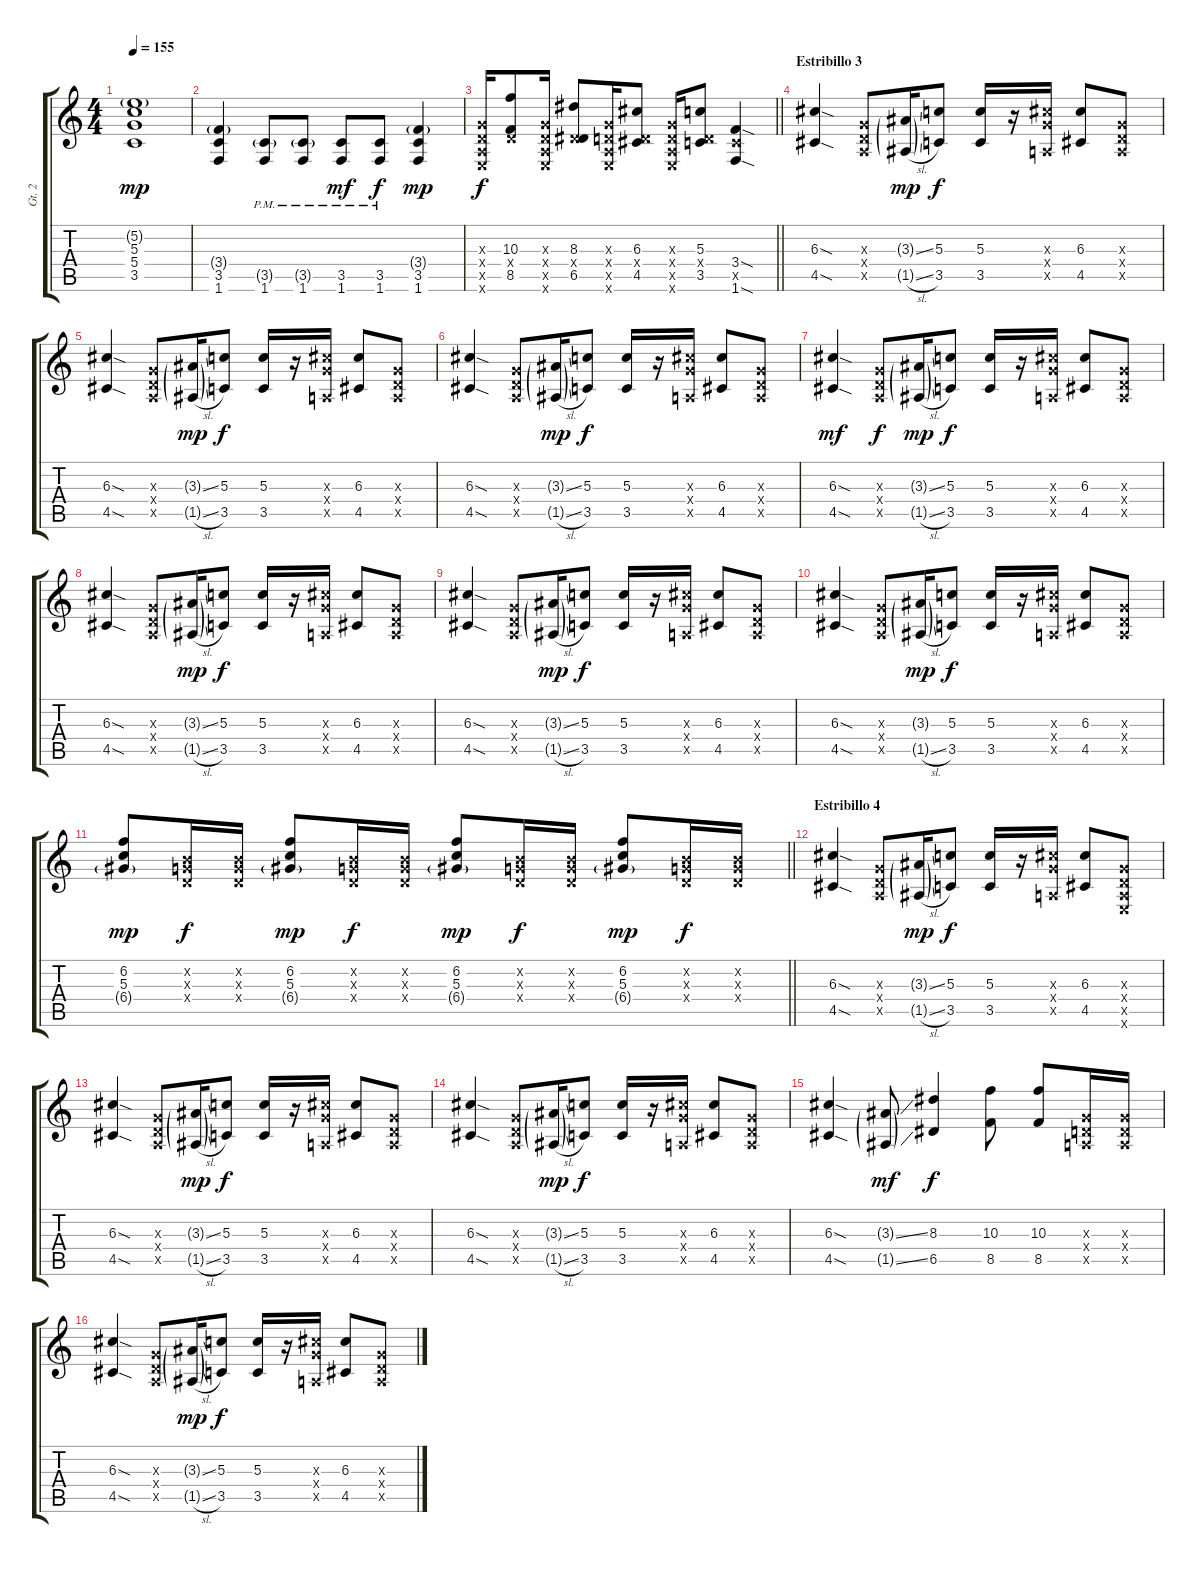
\track ("Gt. 2" "Gt. 2") {instrument overdrivenguitar}
\staff {score tabs}
\tuning (E4 B3 G3 D3 A2 E2) {hide}
\ts (4 4)
\tempo 155
\clef g2
\ks c
(5.2{g} 5.3 5.4 3.5).1{dy mp} |
(3.4{g} 3.5 1.6).4 (3.5{g pm} 1.6{pm}).8 (3.5{g pm} 1.6{pm}).8 (3.5{pm} 1.6{pm}).8{dy mf} (3.5{pm} 1.6{pm}).8{dy f} (3.4{g} 3.5 1.6).4{dy mp} |
\barLineRight lightlight
(0.3{x} 0.4{x} 0.5{x} 0.6{x}).16{dy f} (10.3 0.4{x} 8.5).8 (0.3{x} 0.4{x} 0.5{x} 0.6{x}).16 (8.3 0.4{x} 6.5).8 (0.3{x} 0.4{x} 0.5{x} 0.6{x}).16 (6.3 0.4{x} 4.5).8 (0.3{x} 0.4{x} 0.5{x} 0.6{x}).16 (5.3 0.4{x} 3.5).8 (3.4{sod} 3.5{x} 1.6{sod}).4 |
\section ("" "Estribillo 3")
(6.3{sod} 4.5{sod}).4{volume 8 balance 0} (0.3{x} 0.4{x} 0.5{x}).8 (3.3{ss g} 1.5{sl g}).16{dy mp} (5.3 3.5).8{dy f} (5.3 3.5).16 r.16 (0.3{x} 11.4{x} 0.5{x}).16 (6.3 4.5).8 (0.3{x} 0.4{x} 0.5{x}).8 |
(6.3{sod} 4.5{sod}).4 (0.3{x} 0.4{x} 0.5{x}).8 (3.3{ss g} 1.5{sl g}).16{dy mp} (5.3 3.5).8{dy f} (5.3 3.5).16 r.16 (0.3{x} 11.4{x} 0.5{x}).16 (6.3 4.5).8 (0.3{x} 0.4{x} 0.5{x}).8 |
(6.3{sod} 4.5{sod}).4 (0.3{x} 0.4{x} 0.5{x}).8 (3.3{ss g} 1.5{sl g}).16{dy mp} (5.3 3.5).8{dy f} (5.3 3.5).16 r.16 (0.3{x} 11.4{x} 0.5{x}).16 (6.3 4.5).8 (0.3{x} 0.4{x} 0.5{x}).8 |
(6.3{sod} 4.5{sod}).4{dy mf} (0.3{x} 0.4{x} 0.5{x}).8{dy f} (3.3{ss g} 1.5{sl g}).16{dy mp} (5.3 3.5).8{dy f} (5.3 3.5).16 r.16 (0.3{x} 11.4{x} 0.5{x}).16 (6.3 4.5).8 (0.3{x} 0.4{x} 0.5{x}).8 |
(6.3{sod} 4.5{sod}).4 (0.3{x} 0.4{x} 0.5{x}).8 (3.3{ss g} 1.5{sl g}).16{dy mp} (5.3 3.5).8{dy f} (5.3 3.5).16 r.16 (0.3{x} 11.4{x} 0.5{x}).16 (6.3 4.5).8 (0.3{x} 0.4{x} 0.5{x}).8 |
(6.3{sod} 4.5{sod}).4 (0.3{x} 0.4{x} 0.5{x}).8 (3.3{ss g} 1.5{sl g}).16{dy mp} (5.3 3.5).8{dy f} (5.3 3.5).16 r.16 (0.3{x} 11.4{x} 0.5{x}).16 (6.3 4.5).8 (0.3{x} 0.4{x} 0.5{x}).8 |
(6.3{sod} 4.5{sod}).4 (0.3{x} 0.4{x} 0.5{x}).8 (3.3{g} 1.5{sl g}).16{dy mp} (5.3 3.5).8{dy f} (5.3 3.5).16 r.16 (0.3{x} 11.4{x} 0.5{x}).16 (6.3 4.5).8 (0.3{x} 0.4{x} 0.5{x}).8 |
\barLineRight lightlight
(6.2 5.3 6.4{g}).8{dy mp} (0.2{x} 0.3{x} 0.4{x}).16{dy f} (0.2{x} 0.3{x} 0.4{x}).16 (6.2 5.3 6.4{g}).8{dy mp} (0.2{x} 0.3{x} 0.4{x}).16{dy f} (0.2{x} 0.3{x} 0.4{x}).16 (6.2 5.3 6.4{g}).8{dy mp} (0.2{x} 0.3{x} 0.4{x}).16{dy f} (0.2{x} 0.3{x} 0.4{x}).16 (6.2 5.3 6.4{g}).8{dy mp} (0.2{x} 0.3{x} 0.4{x}).16{dy f} (0.2{x} 0.3{x} 0.4{x}).16 |
\section ("" "Estribillo 4")
(6.3{sod} 4.5{sod}).4 (0.3{x} 0.4{x} 0.5{x}).8 (3.3{ss g} 1.5{sl g}).16{dy mp} (5.3 3.5).8{dy f} (5.3 3.5).16 r.16 (0.3{x} 11.4{x} 0.5{x}).16 (6.3 4.5).8 (0.3{x} 0.4{x} 0.5{x} 0.6{x}).8 |
(6.3{sod} 4.5{sod}).4 (0.3{x} 0.4{x} 0.5{x}).8 (3.3{ss g} 1.5{sl g}).16{dy mp} (5.3 3.5).8{dy f} (5.3 3.5).16 r.16 (0.3{x} 11.4{x} 0.5{x}).16 (6.3 4.5).8 (0.3{x} 0.4{x} 0.5{x}).8 |
(6.3{sod} 4.5{sod}).4 (0.3{x} 0.4{x} 0.5{x}).8 (3.3{ss g} 1.5{sl g}).16{dy mp} (5.3 3.5).8{dy f} (5.3 3.5).16 r.16 (0.3{x} 11.4{x} 0.5{x}).16 (6.3 4.5).8 (0.3{x} 0.4{x} 0.5{x}).8 |
(6.3{sod} 4.5{sod}).4 (3.3{ss g} 1.5{ss g}).8{dy mf} (8.3 6.5).4{dy f} (10.3 8.5).8 (10.3 8.5).8 (0.3{x} 0.4{x} 0.5{x}).16 (0.3{x} 0.4{x} 0.5{x}).16 |
(6.3{sod} 4.5{sod}).4 (0.3{x} 0.4{x} 0.5{x}).8 (3.3{ss g} 1.5{sl g}).16{dy mp} (5.3 3.5).8{dy f} (5.3 3.5).16 r.16 (0.3{x} 11.4{x} 0.5{x}).16 (6.3 4.5).8 (0.3{x} 0.4{x} 0.5{x}).8
